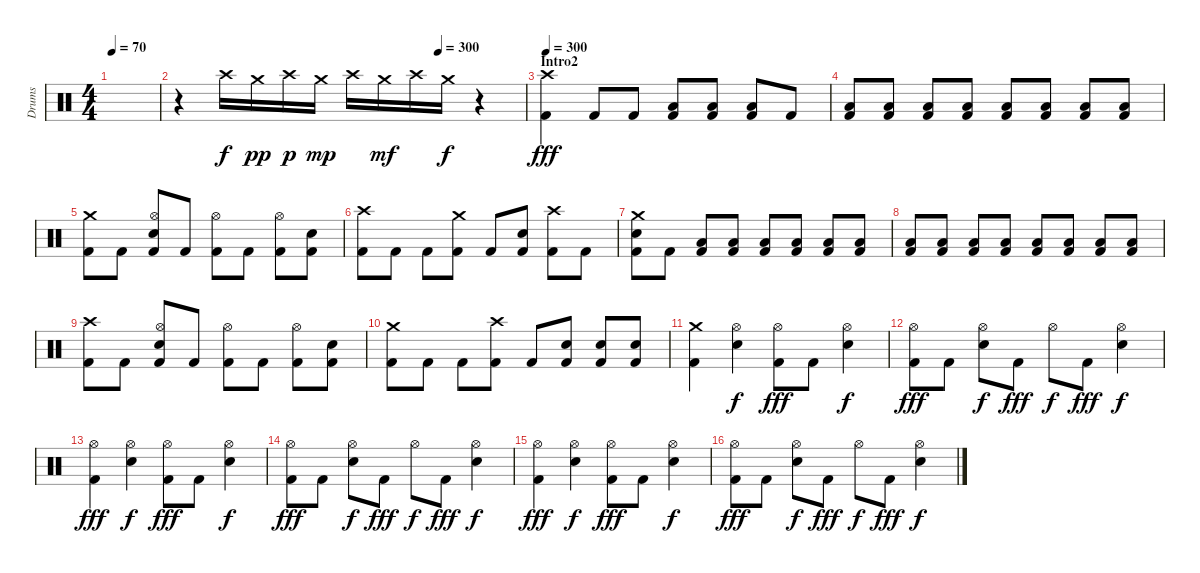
\track ("Drums" "Drums") {instrument percussion}
\staff {score}
\articulation defaults
\ts (4 4)
\tempo 70
\clef neutral
\ks c
|
\tempo (300 0.75)
r.4 "Crash high (hit)".16 "Crash medium (hit)".16{dy pp} "Crash high (hit)".16{dy p} "Crash medium (hit)".16{dy mp} "Crash high (hit)".16 "Crash medium (hit)".16{dy mf} "Crash high (hit)".16 "Crash medium (hit)".16{dy f} r.4 |
\section ("" "Intro2")
\tempo 300
("Crash high (hit)" "Kick (hit) 2").4{dy fff} "Kick (hit) 2".8 "Kick (hit) 2".8 ("Low Floor Tom (hit)" "Kick (hit) 2").8 ("Low Floor Tom (hit)" "Kick (hit) 2").8 ("Low Floor Tom (hit)" "Kick (hit) 2").8 "Kick (hit) 2".8 |
("Low Floor Tom (hit)" "Kick (hit) 2").8 ("Low Floor Tom (hit)" "Kick (hit) 2").8 ("Low Floor Tom (hit)" "Kick (hit) 2").8 ("Low Floor Tom (hit)" "Kick (hit) 2").8 ("Low Floor Tom (hit)" "Kick (hit) 2").8 ("Low Floor Tom (hit)" "Kick (hit) 2").8 ("Low Floor Tom (hit)" "Kick (hit) 2").8 ("Low Floor Tom (hit)" "Kick (hit) 2").8 |
("Crash medium (hit)" "Kick (hit) 2").8 "Kick (hit) 2".8 ("Hi-Hat (open)" "Snare (hit) 2" "Kick (hit) 2").8 "Kick (hit) 2".8 ("Hi-Hat (open)" "Kick (hit) 2").8 "Kick (hit) 2".8 ("Hi-Hat (open)" "Kick (hit) 2").8 ("Snare (hit) 2" "Kick (hit) 2").8 |
("Crash high (hit)" "Kick (hit) 2").8 "Kick (hit) 2".8 "Kick (hit) 2".8 ("Crash medium (hit)" "Kick (hit) 2").8 "Kick (hit) 2".8 ("Snare (hit) 2" "Kick (hit) 2").8 ("Crash high (hit)" "Kick (hit) 2").8 "Kick (hit) 2".8 |
("Crash medium (hit)" "Snare (hit) 2" "Kick (hit) 2").8 "Kick (hit) 2".8 ("Low Floor Tom (hit)" "Kick (hit) 2").8 ("Low Floor Tom (hit)" "Kick (hit) 2").8 ("Low Floor Tom (hit)" "Kick (hit) 2").8 ("Low Floor Tom (hit)" "Kick (hit) 2").8 ("Low Floor Tom (hit)" "Kick (hit) 2").8 ("Low Floor Tom (hit)" "Kick (hit) 2").8 |
("Low Floor Tom (hit)" "Kick (hit) 2").8 ("Low Floor Tom (hit)" "Kick (hit) 2").8 ("Low Floor Tom (hit)" "Kick (hit) 2").8 ("Low Floor Tom (hit)" "Kick (hit) 2").8 ("Low Floor Tom (hit)" "Kick (hit) 2").8 ("Low Floor Tom (hit)" "Kick (hit) 2").8 ("Low Floor Tom (hit)" "Kick (hit) 2").8 ("Low Floor Tom (hit)" "Kick (hit) 2").8 |
("Crash high (hit)" "Kick (hit) 2").8 "Kick (hit) 2".8 ("Hi-Hat (open)" "Snare (hit) 2" "Kick (hit) 2").8 "Kick (hit) 2".8 ("Hi-Hat (open)" "Kick (hit) 2").8 "Kick (hit) 2".8 ("Hi-Hat (open)" "Kick (hit) 2").8 ("Snare (hit) 2" "Kick (hit) 2").8 |
("Crash medium (hit)" "Kick (hit) 2").8 "Kick (hit) 2".8 "Kick (hit) 2".8 ("Crash high (hit)" "Kick (hit) 2").8 "Kick (hit) 2".8 ("Snare (hit) 2" "Kick (hit) 2").8 ("Snare (hit) 2" "Kick (hit) 2").8 ("Snare (hit) 2" "Kick (hit) 2").8 |
("Crash medium (hit)" "Kick (hit) 2").4 ("Hi-Hat (open)" "Snare (hit) 2").4{dy f} ("Hi-Hat (open)" "Kick (hit) 2").8{dy fff} "Kick (hit) 2".8 ("Hi-Hat (open)" "Snare (hit) 2").4{dy f} |
("Hi-Hat (open)" "Kick (hit) 2").8{dy fff} "Kick (hit) 2".8 ("Hi-Hat (open)" "Snare (hit) 2").8{dy f} "Kick (hit) 2".8{dy fff} "Hi-Hat (open)".8{dy f} "Kick (hit) 2".8{dy fff} ("Hi-Hat (open)" "Snare (hit) 2").4{dy f} |
("Hi-Hat (open)" "Kick (hit) 2").4{dy fff} ("Hi-Hat (open)" "Snare (hit) 2").4{dy f} ("Hi-Hat (open)" "Kick (hit) 2").8{dy fff} "Kick (hit) 2".8 ("Hi-Hat (open)" "Snare (hit) 2").4{dy f} |
("Hi-Hat (open)" "Kick (hit) 2").8{dy fff} "Kick (hit) 2".8 ("Hi-Hat (open)" "Snare (hit) 2").8{dy f} "Kick (hit) 2".8{dy fff} "Hi-Hat (open)".8{dy f} "Kick (hit) 2".8{dy fff} ("Hi-Hat (open)" "Snare (hit) 2").4{dy f} |
("Hi-Hat (open)" "Kick (hit) 2").4{dy fff} ("Hi-Hat (open)" "Snare (hit) 2").4{dy f} ("Hi-Hat (open)" "Kick (hit) 2").8{dy fff} "Kick (hit) 2".8 ("Hi-Hat (open)" "Snare (hit) 2").4{dy f} |
("Hi-Hat (open)" "Kick (hit) 2").8{dy fff} "Kick (hit) 2".8 ("Hi-Hat (open)" "Snare (hit) 2").8{dy f} "Kick (hit) 2".8{dy fff} "Hi-Hat (open)".8{dy f} "Kick (hit) 2".8{dy fff} ("Hi-Hat (open)" "Snare (hit) 2").4{dy f}
